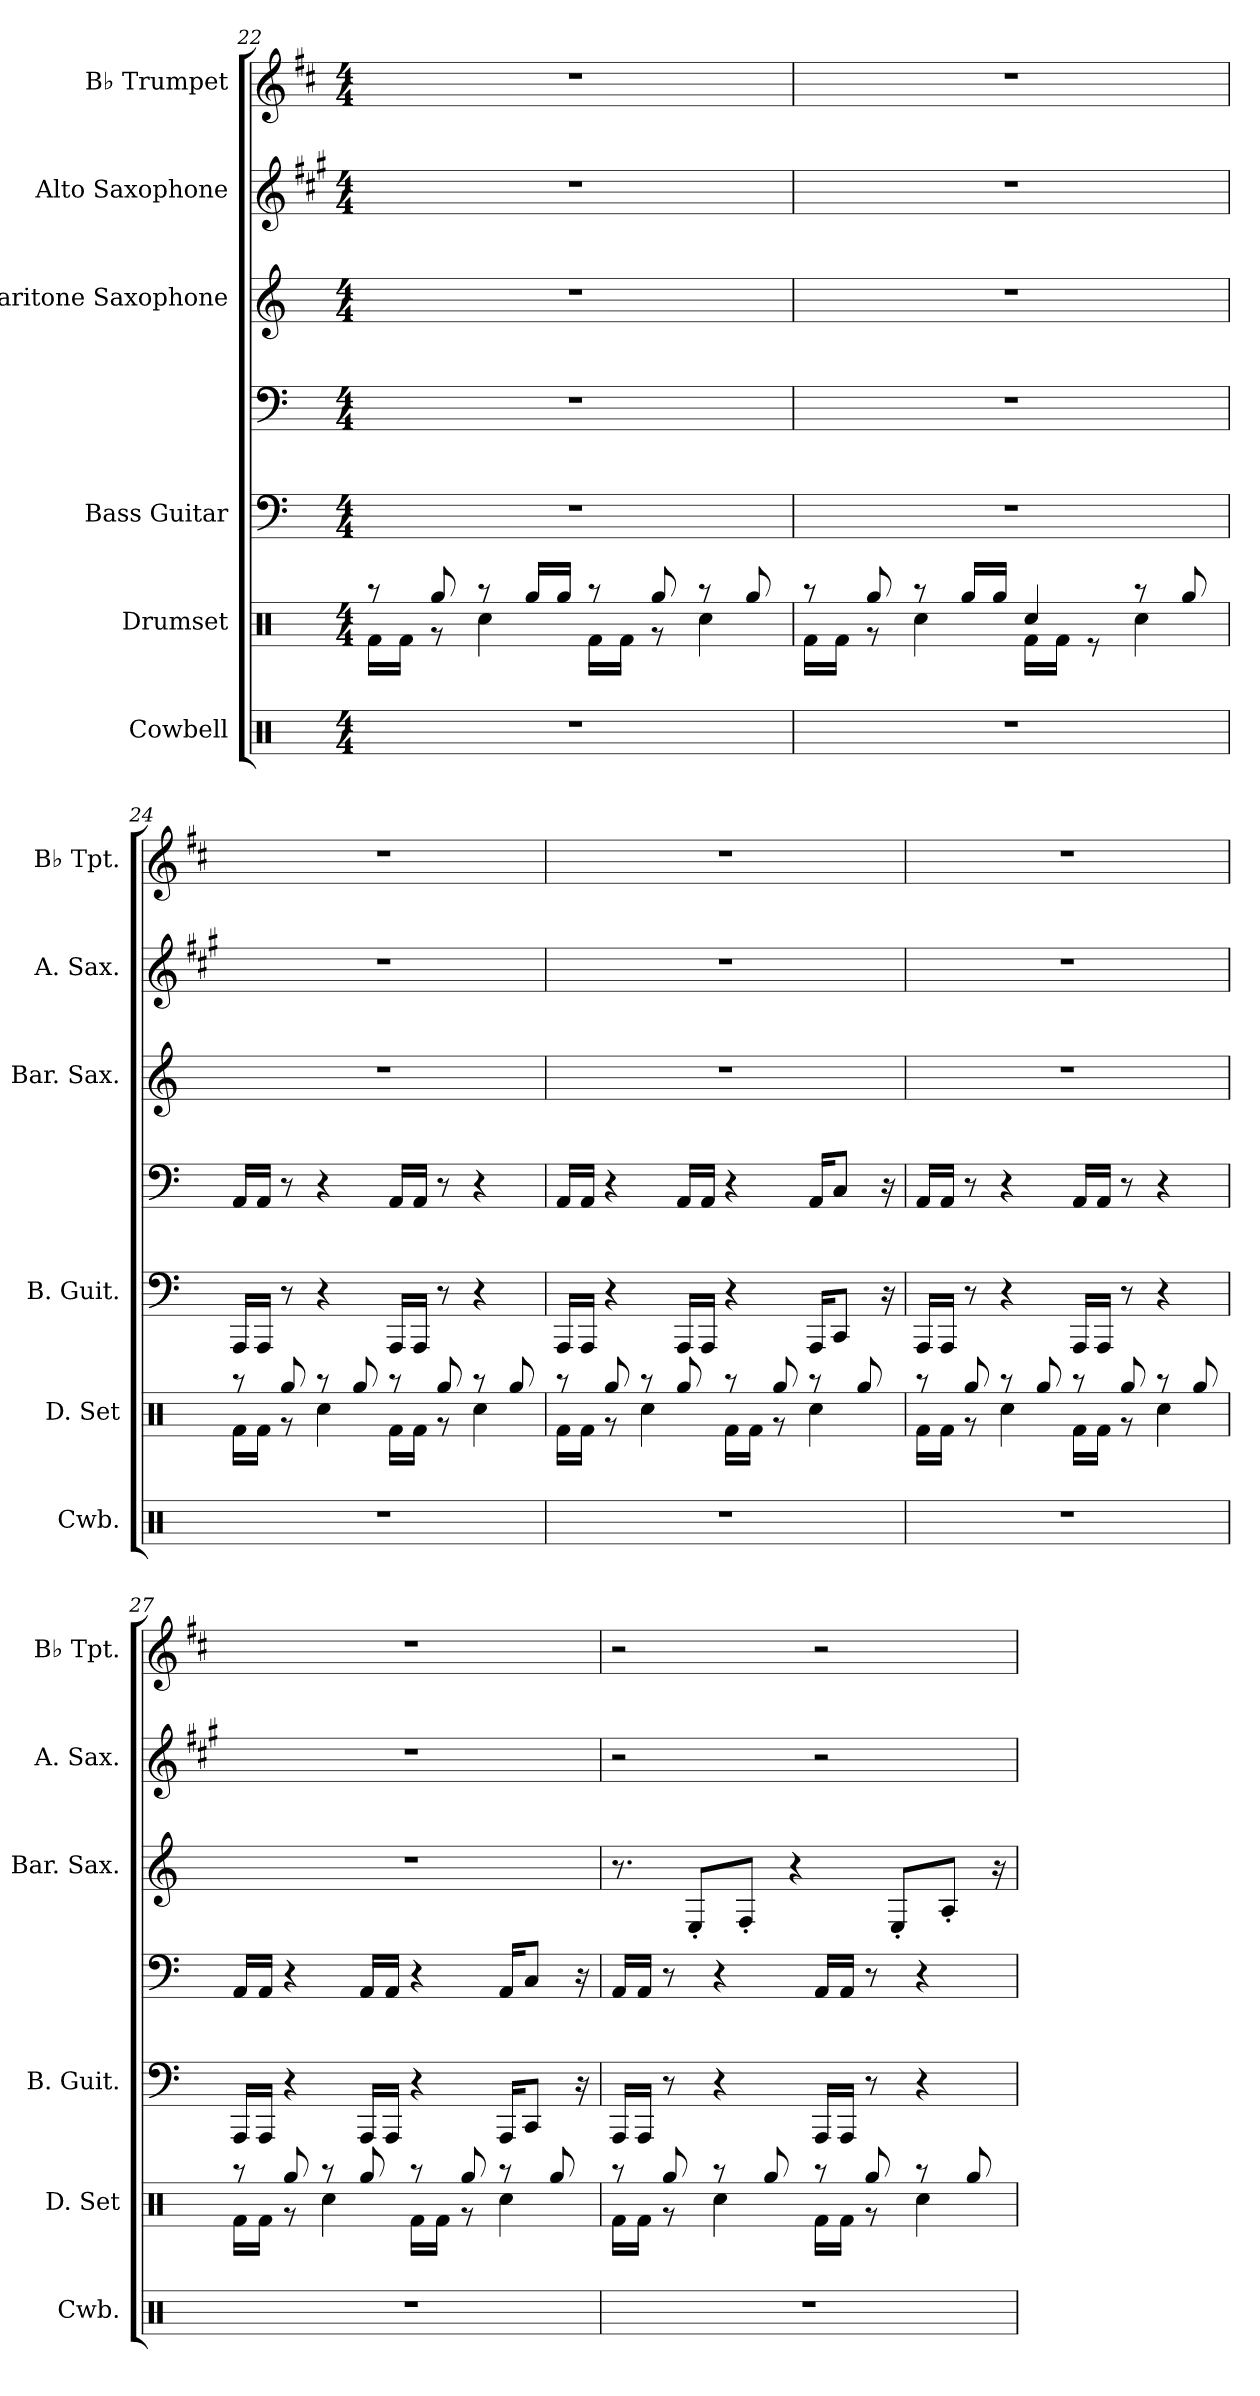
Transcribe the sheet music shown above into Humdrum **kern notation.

**kern	**kern	**kern	**kern	**kern	**kern	**kern
*part6	*part5	*part4	*part4	*part3	*part2	*part1
*staff7	*staff6	*staff5	*staff4	*staff3	*staff2	*staff1
*I"Cowbell	*I"Drumset	*I"Bass Guitar	*	*I"Baritone Saxophone	*I"Alto Saxophone	*I"B♭ Trumpet
*I'Cwb.	*I'D. Set	*I'B. Guit.	*	*I'Bar. Sax.	*I'A. Sax.	*I'B♭ Tpt.
*clefX	*clefX	*	*clefF4	*clefG2	*clefG2	*clefG2
*	*	*ITrd7c12	*ITrd7c12	*ITrd12c21	*ITrd5c9	*ITrd1c2
*k[]	*k[]	*k[]	*k[]	*k[]	*k[]	*k[]
*M4/4	*M4/4	*M4/4	*M4/4	*M4/4	*M4/4	*M4/4
=22	=22	=22	=22	=22	=22	=22
*	*^	*	*	*	*	*
1r	8r	16Rf\LL	1r	1r	1r	1r	1r
.	.	16Rf\JJ	.	.	.	.	.
.	8Rgg/	8r	.	.	.	.	.
.	8r	4Rcc\	.	.	.	.	.
.	16Rgg/LL	.	.	.	.	.	.
.	16Rgg/JJ	.	.	.	.	.	.
.	8r	16Rf\LL	.	.	.	.	.
.	.	16Rf\JJ	.	.	.	.	.
.	8Rgg/	8r	.	.	.	.	.
.	8r	4Rcc\	.	.	.	.	.
.	8Rgg/	.	.	.	.	.	.
=23	=23	=23	=23	=23	=23	=23	=23
1r	8r	16Rf\LL	1r	1r	1r	1r	1r
.	.	16Rf\JJ	.	.	.	.	.
.	8Rgg/	8r	.	.	.	.	.
.	8r	4Rcc\	.	.	.	.	.
.	16Rgg/LL	.	.	.	.	.	.
.	16Rgg/JJ	.	.	.	.	.	.
.	4Rcc/	16Rf\LL	.	.	.	.	.
.	.	16Rf\JJ	.	.	.	.	.
.	.	8r	.	.	.	.	.
.	8r	4Rcc\	.	.	.	.	.
.	8Rgg/	.	.	.	.	.	.
!!LO:LB:g=z
=24	=24	=24	=24	=24	=24	=24	=24
1r	8r	16Rf\LL	16AAAALL	16AAA/LL	1r	1r	1r
.	.	16Rf\JJ	16AAAAJJ	16AAA/JJ	.	.	.
.	8Rgg/	8r	8r	8r	.	.	.
.	8r	4Rcc\	4r	4r	.	.	.
.	8Rgg/	.	.	.	.	.	.
.	8r	16Rf\LL	16AAAALL	16AAA/LL	.	.	.
.	.	16Rf\JJ	16AAAAJJ	16AAA/JJ	.	.	.
.	8Rgg/	8r	8r	8r	.	.	.
.	8r	4Rcc\	4r	4r	.	.	.
.	8Rgg/	.	.	.	.	.	.
=25	=25	=25	=25	=25	=25	=25	=25
1r	8r	16Rf\LL	16AAAALL	16AAA/LL	1r	1r	1r
.	.	16Rf\JJ	16AAAAJJ	16AAA/JJ	.	.	.
.	8Rgg/	8r	4r	4r	.	.	.
.	8r	4Rcc\	.	.	.	.	.
.	8Rgg/	.	16AAAALL	16AAA/LL	.	.	.
.	.	.	16AAAAJJ	16AAA/JJ	.	.	.
.	8r	16Rf\LL	4r	4r	.	.	.
.	.	16Rf\JJ	.	.	.	.	.
.	8Rgg/	8r	.	.	.	.	.
.	8r	4Rcc\	16AAAAKL	16AAA/KL	.	.	.
.	.	.	8CCCJ	8CC/J	.	.	.
.	8Rgg/	.	.	.	.	.	.
.	.	.	16r	16r	.	.	.
=26	=26	=26	=26	=26	=26	=26	=26
1r	8r	16Rf\LL	16AAAALL	16AAA/LL	1r	1r	1r
.	.	16Rf\JJ	16AAAAJJ	16AAA/JJ	.	.	.
.	8Rgg/	8r	8r	8r	.	.	.
.	8r	4Rcc\	4r	4r	.	.	.
.	8Rgg/	.	.	.	.	.	.
.	8r	16Rf\LL	16AAAALL	16AAA/LL	.	.	.
.	.	16Rf\JJ	16AAAAJJ	16AAA/JJ	.	.	.
.	8Rgg/	8r	8r	8r	.	.	.
.	8r	4Rcc\	4r	4r	.	.	.
.	8Rgg/	.	.	.	.	.	.
!!LO:PB:g=z
=27	=27	=27	=27	=27	=27	=27	=27
1r	8r	16Rf\LL	16AAAALL	16AAA/LL	1r	1r	1r
.	.	16Rf\JJ	16AAAAJJ	16AAA/JJ	.	.	.
.	8Rgg/	8r	4r	4r	.	.	.
.	8r	4Rcc\	.	.	.	.	.
.	8Rgg/	.	16AAAALL	16AAA/LL	.	.	.
.	.	.	16AAAAJJ	16AAA/JJ	.	.	.
.	8r	16Rf\LL	4r	4r	.	.	.
.	.	16Rf\JJ	.	.	.	.	.
.	8Rgg/	8r	.	.	.	.	.
.	8r	4Rcc\	16AAAAKL	16AAA/KL	.	.	.
.	.	.	8CCCJ	8CC/J	.	.	.
.	8Rgg/	.	.	.	.	.	.
.	.	.	16r	16r	.	.	.
=28	=28	=28	=28	=28	=28	=28	=28
1r	8r	16Rf\LL	16AAAALL	16AAA/LL	8.r	2r	2r
.	.	16Rf\JJ	16AAAAJJ	16AAA/JJ	.	.	.
.	8Rgg/	8r	8r	8r	.	.	.
.	.	.	.	.	8EE'/L	.	.
.	8r	4Rcc\	4r	4r	.	.	.
.	.	.	.	.	8FF'/J	.	.
.	8Rgg/	.	.	.	.	.	.
.	.	.	.	.	4r	.	.
.	8r	16Rf\LL	16AAAALL	16AAA/LL	.	2r	2r
.	.	16Rf\JJ	16AAAAJJ	16AAA/JJ	.	.	.
.	8Rgg/	8r	8r	8r	.	.	.
.	.	.	.	.	8EE'/L	.	.
.	8r	4Rcc\	4r	4r	.	.	.
.	.	.	.	.	8AA'/J	.	.
.	8Rgg/	.	.	.	.	.	.
.	.	.	.	.	16r	.	.
*	*v	*v	*	*	*	*	*
=	=	=	=	=	=	=
*-	*-	*-	*-	*-	*-	*-
